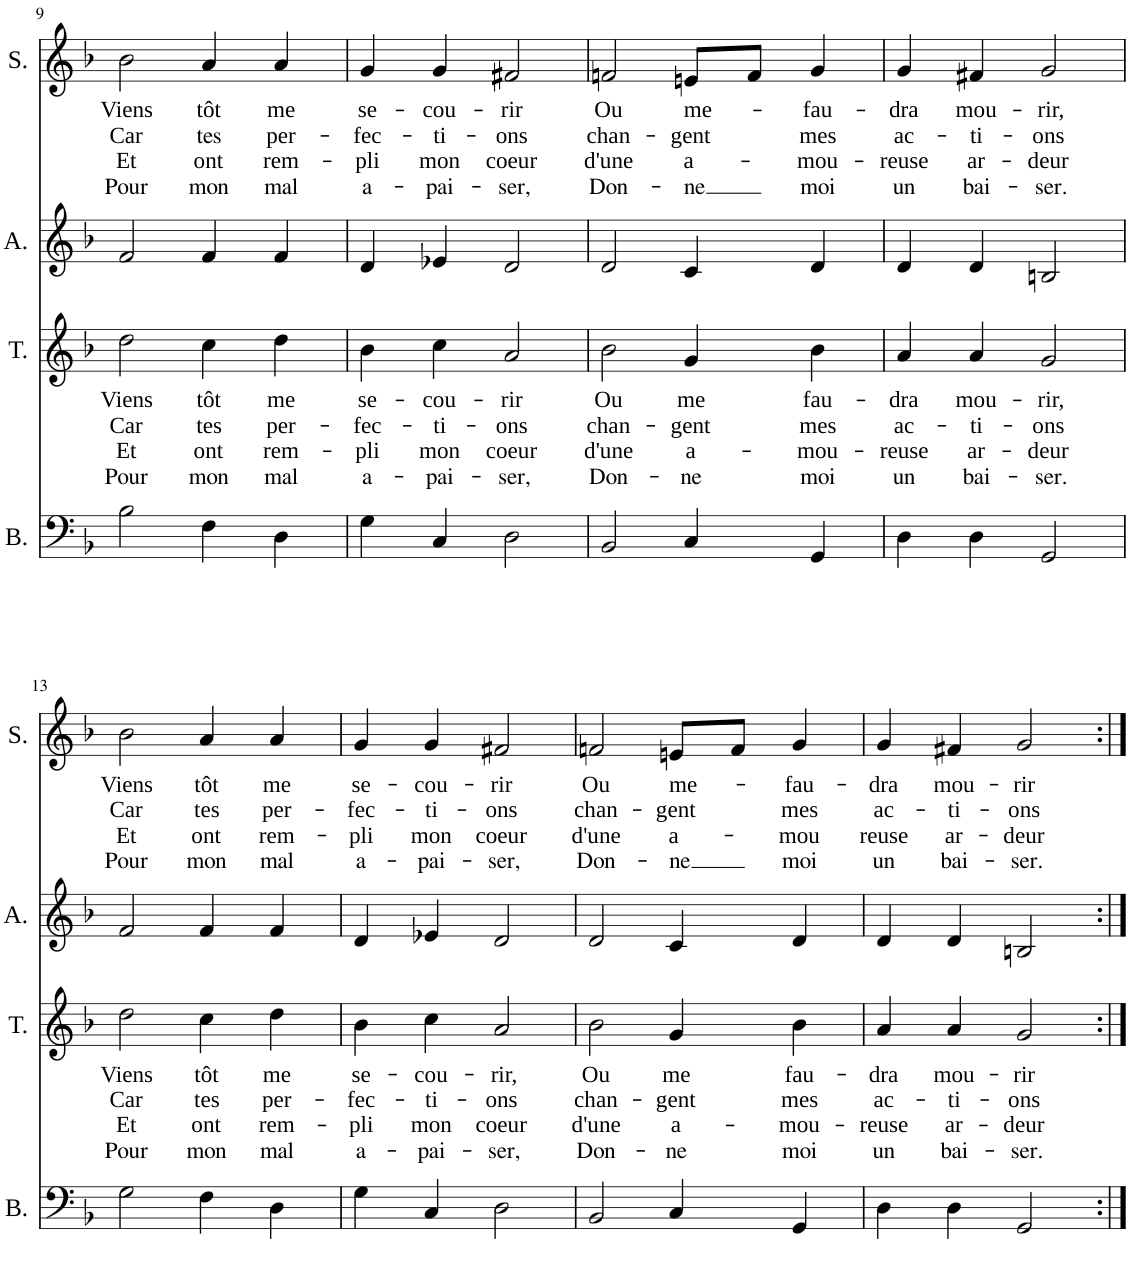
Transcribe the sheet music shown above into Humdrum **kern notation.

**kern	**kern	**text	**text	**text	**text	**kern	**kern	**text	**text	**text	**text
*part4	*part3	*part3	*part3	*part3	*part3	*part2	*part1	*part1	*part1	*part1	*part1
*staff4	*staff3	*staff3	*staff3	*staff3	*staff3	*staff2	*staff1	*staff1	*staff1	*staff1	*staff1
*I"B.	*I"T.	*	*	*	*	*I"A.	*I"S.	*	*	*	*
*I'B.	*I'T.	*	*	*	*	*I'A.	*I'S.	*	*	*	*
!!LO:PB:g=z
*clefF4	*clefG2	*	*	*	*	*clefG2	*clefG2	*	*	*	*
*Trd7c12	*	*	*	*	*	*	*	*	*	*	*
*k[b-]	*k[b-]	*	*	*	*	*k[b-]	*k[b-]	*	*	*	*
*M2/2	*M2/2	*	*	*	*	*M2/2	*M2/2	*	*	*	*
=9	=9	=9	=9	=9	=9	=9	=9	=9	=9	=9	=9
!	!	!LO:LY:b	!LO:LY:b	!LO:LY:b	!LO:LY:b	!	!	!LO:LY:b	!LO:LY:b	!LO:LY:b	!LO:LY:b
2B-\	2dd\	Viens	Car	Et	Pour	2f/	2b-\	Viens	Car	Et	Pour
!	!	!LO:LY:b	!LO:LY:b	!LO:LY:b	!LO:LY:b	!	!	!LO:LY:b	!LO:LY:b	!LO:LY:b	!LO:LY:b
4F\	4cc\	tôt	tes	ont	mon	4f/	4a/	tôt	tes	ont	mon
!	!	!LO:LY:b	!LO:LY:b	!LO:LY:b	!LO:LY:b	!	!	!LO:LY:b	!LO:LY:b	!LO:LY:b	!LO:LY:b
4D\	4dd\	me	per-	rem-	mal	4f/	4a/	me	per-	rem-	mal
=10	=10	=10	=10	=10	=10	=10	=10	=10	=10	=10	=10
!	!	!LO:LY:b	!LO:LY:b	!LO:LY:b	!LO:LY:b	!	!	!LO:LY:b	!LO:LY:b	!LO:LY:b	!LO:LY:b
4G\	4b-\	se-	-fec-	-pli	a-	4d/	4g/	se-	-fec-	-pli	a-
!	!	!LO:LY:b	!LO:LY:b	!LO:LY:b	!LO:LY:b	!	!	!LO:LY:b	!LO:LY:b	!LO:LY:b	!LO:LY:b
4C/	4cc\	-cou-	-ti-	mon	-pai-	4e-X/	4g/	-cou-	-ti-	mon	-pai-
!	!	!LO:LY:b	!LO:LY:b	!LO:LY:b	!LO:LY:b	!	!	!LO:LY:b	!LO:LY:b	!LO:LY:b	!LO:LY:b
2D\	2a/	-rir	-ons	coeur	-ser,	2d/	2f#X/	-rir	-ons	coeur	-ser,
=11	=11	=11	=11	=11	=11	=11	=11	=11	=11	=11	=11
!	!	!LO:LY:b	!LO:LY:b	!LO:LY:b	!LO:LY:b	!	!	!LO:LY:b	!LO:LY:b	!LO:LY:b	!LO:LY:b
2BB-/	2b-\	Ou	chan-	d'une	Don-	2d/	2fn/	Ou	chan-	d'une	Don-
!	!	!LO:LY:b	!LO:LY:b	!LO:LY:b	!LO:LY:b	!	!	!LO:LY:b	!LO:LY:b	!LO:LY:b	!LO:LY:b
4C/	4g/	me	-gent	a-	-ne	4c/	8en/L	me-	-gent	a-	-ne
.	.	.	.	.	.	.	8f/J	.	.	.	.
!	!	!LO:LY:b	!LO:LY:b	!LO:LY:b	!LO:LY:b	!	!	!LO:LY:b	!LO:LY:b	!LO:LY:b	!LO:LY:b
4GG/	4b-\	fau-	mes	-mou-	moi	4d/	4g/	-fau-	mes	-mou-	moi
=12	=12	=12	=12	=12	=12	=12	=12	=12	=12	=12	=12
!	!	!LO:LY:b	!LO:LY:b	!LO:LY:b	!LO:LY:b	!	!	!LO:LY:b	!LO:LY:b	!LO:LY:b	!LO:LY:b
4D\	4a/	-dra	ac-	-reuse	un	4d/	4g/	-dra	ac-	-reuse	un
!	!	!LO:LY:b	!LO:LY:b	!LO:LY:b	!LO:LY:b	!	!	!LO:LY:b	!LO:LY:b	!LO:LY:b	!LO:LY:b
4D\	4a/	mou-	-ti-	ar-	bai-	4d/	4f#X/	mou-	-ti-	ar-	bai-
!	!	!LO:LY:b	!LO:LY:b	!LO:LY:b	!LO:LY:b	!	!	!LO:LY:b	!LO:LY:b	!LO:LY:b	!LO:LY:b
2GG/	2g/	-rir,	-ons	-deur	-ser.	2Bn/	2g/	-rir,	-ons	-deur	-ser.
!!LO:LB:g=z
=13	=13	=13	=13	=13	=13	=13	=13	=13	=13	=13	=13
!	!	!LO:LY:b	!LO:LY:b	!LO:LY:b	!LO:LY:b	!	!	!LO:LY:b	!LO:LY:b	!LO:LY:b	!LO:LY:b
2G\	2dd\	Viens	Car	Et	Pour	2f/	2b-\	Viens	Car	Et	Pour
!	!	!LO:LY:b	!LO:LY:b	!LO:LY:b	!LO:LY:b	!	!	!LO:LY:b	!LO:LY:b	!LO:LY:b	!LO:LY:b
4F\	4cc\	tôt	tes	ont	mon	4f/	4a/	tôt	tes	ont	mon
!	!	!LO:LY:b	!LO:LY:b	!LO:LY:b	!LO:LY:b	!	!	!LO:LY:b	!LO:LY:b	!LO:LY:b	!LO:LY:b
4D\	4dd\	me	per-	rem-	mal	4f/	4a/	me	per-	rem-	mal
=14	=14	=14	=14	=14	=14	=14	=14	=14	=14	=14	=14
!	!	!LO:LY:b	!LO:LY:b	!LO:LY:b	!LO:LY:b	!	!	!LO:LY:b	!LO:LY:b	!LO:LY:b	!LO:LY:b
4G\	4b-\	se-	-fec-	-pli	a-	4d/	4g/	se-	-fec-	-pli	a-
!	!	!LO:LY:b	!LO:LY:b	!LO:LY:b	!LO:LY:b	!	!	!LO:LY:b	!LO:LY:b	!LO:LY:b	!LO:LY:b
4C/	4cc\	-cou-	-ti-	mon	-pai-	4e-X/	4g/	-cou-	-ti-	mon	-pai-
!	!	!LO:LY:b	!LO:LY:b	!LO:LY:b	!LO:LY:b	!	!	!LO:LY:b	!LO:LY:b	!LO:LY:b	!LO:LY:b
2D\	2a/	-rir,	-ons	coeur	-ser,	2d/	2f#X/	-rir	-ons	coeur	-ser,
=15	=15	=15	=15	=15	=15	=15	=15	=15	=15	=15	=15
!	!	!LO:LY:b	!LO:LY:b	!LO:LY:b	!LO:LY:b	!	!	!LO:LY:b	!LO:LY:b	!LO:LY:b	!LO:LY:b
2BB-/	2b-\	Ou	chan-	d'une	Don-	2d/	2fn/	Ou	chan-	d'une	Don-
!	!	!LO:LY:b	!LO:LY:b	!LO:LY:b	!LO:LY:b	!	!	!LO:LY:b	!LO:LY:b	!LO:LY:b	!LO:LY:b
4C/	4g/	me	-gent	a-	-ne	4c/	8en/L	me-	-gent	a-	-ne
.	.	.	.	.	.	.	8f/J	.	.	.	.
!	!	!LO:LY:b	!LO:LY:b	!LO:LY:b	!LO:LY:b	!	!	!LO:LY:b	!LO:LY:b	!LO:LY:b	!LO:LY:b
4GG/	4b-\	fau-	mes	-mou-	moi	4d/	4g/	-fau-	mes	-mou	moi
=16	=16	=16	=16	=16	=16	=16	=16	=16	=16	=16	=16
!	!	!LO:LY:b	!LO:LY:b	!LO:LY:b	!LO:LY:b	!	!	!LO:LY:b	!LO:LY:b	!LO:LY:b	!LO:LY:b
4D\	4a/	-dra	ac-	-reuse	un	4d/	4g/	-dra	ac-	reuse	un
!	!	!LO:LY:b	!LO:LY:b	!LO:LY:b	!LO:LY:b	!	!	!LO:LY:b	!LO:LY:b	!LO:LY:b	!LO:LY:b
4D\	4a/	mou-	-ti-	ar-	bai-	4d/	4f#X/	mou-	-ti-	ar-	bai-
!	!	!LO:LY:b	!LO:LY:b	!LO:LY:b	!LO:LY:b	!	!	!LO:LY:b	!LO:LY:b	!LO:LY:b	!LO:LY:b
2GG/	2g/	-rir	-ons	-deur	-ser.	2Bn/	2g/	-rir	-ons	-deur	-ser.
=:|!	=:|!	=:|!	=:|!	=:|!	=:|!	=:|!	=:|!	=:|!	=:|!	=:|!	=:|!
*-	*-	*-	*-	*-	*-	*-	*-	*-	*-	*-	*-
